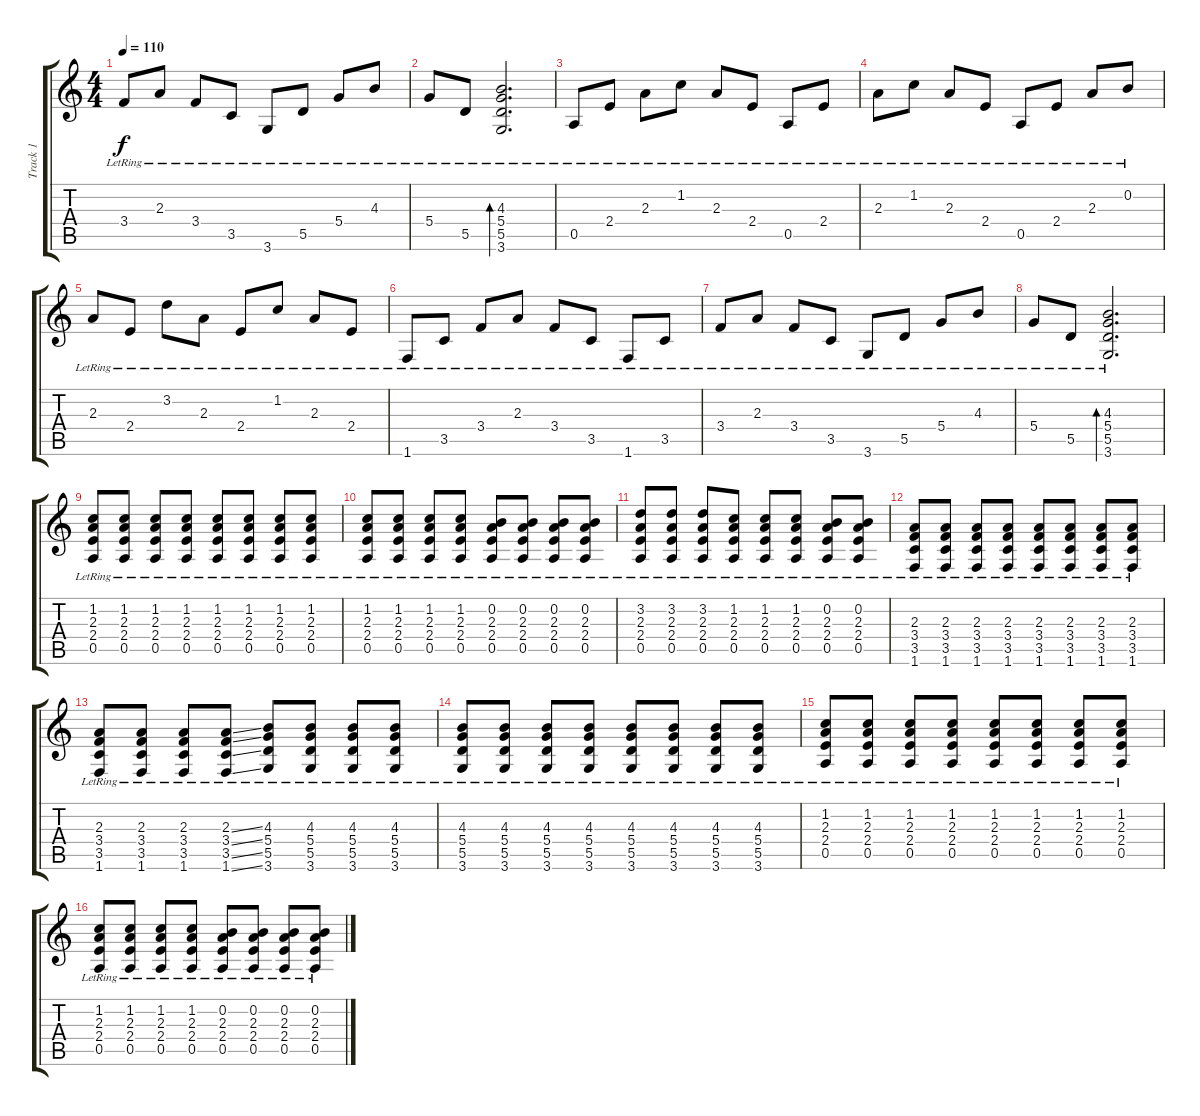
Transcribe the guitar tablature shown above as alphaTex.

\track ("Track 1" "Track 1") {instrument acousticguitarsteel}
\staff {score tabs}
\tuning (E4 B3 G3 D3 A2 E2) {hide}
\ts (4 4)
\tempo 110
\clef g2
\ks c
3.4{lr}.8{dy f} 2.3{lr}.8 3.4{lr}.8 3.5{lr}.8 3.6{lr}.8 5.5{lr}.8 5.4{lr}.8 4.3{lr}.8 |
5.4{lr}.8 5.5{lr}.8 (4.3{lr} 5.4{lr} 5.5{lr} 3.6{lr}).2{d bd 240} |
0.5{lr}.8 2.4{lr}.8 2.3{lr}.8 1.2{lr}.8 2.3{lr}.8 2.4{lr}.8 0.5{lr}.8 2.4{lr}.8 |
2.3{lr}.8 1.2{lr}.8 2.3{lr}.8 2.4{lr}.8 0.5{lr}.8 2.4{lr}.8 2.3{lr}.8 0.2{lr}.8 |
2.3{lr}.8 2.4{lr}.8 3.2{lr}.8 2.3{lr}.8 2.4{lr}.8 1.2{lr}.8 2.3{lr}.8 2.4{lr}.8 |
1.6{lr}.8 3.5{lr}.8 3.4{lr}.8 2.3{lr}.8 3.4{lr}.8 3.5{lr}.8 1.6{lr}.8 3.5{lr}.8 |
3.4{lr}.8 2.3{lr}.8 3.4{lr}.8 3.5{lr}.8 3.6{lr}.8 5.5{lr}.8 5.4{lr}.8 4.3{lr}.8 |
5.4{lr}.8 5.5{lr}.8 (4.3{lr} 5.4{lr} 5.5{lr} 3.6{lr}).2{d bd 240} |
(1.2{lr} 2.3{lr} 2.4{lr} 0.5{lr}).8{instrument distortionguitar} (1.2{lr} 2.3{lr} 2.4{lr} 0.5{lr}).8 (1.2{lr} 2.3{lr} 2.4{lr} 0.5{lr}).8 (1.2{lr} 2.3{lr} 2.4{lr} 0.5{lr}).8 (1.2{lr} 2.3{lr} 2.4{lr} 0.5{lr}).8 (1.2{lr} 2.3{lr} 2.4{lr} 0.5{lr}).8 (1.2{lr} 2.3{lr} 2.4{lr} 0.5{lr}).8 (1.2{lr} 2.3{lr} 2.4{lr} 0.5{lr}).8 |
(1.2{lr} 2.3{lr} 2.4{lr} 0.5{lr}).8{instrument distortionguitar} (1.2{lr} 2.3{lr} 2.4{lr} 0.5{lr}).8 (1.2{lr} 2.3{lr} 2.4{lr} 0.5{lr}).8 (1.2{lr} 2.3{lr} 2.4{lr} 0.5{lr}).8 (0.2{lr} 2.3{lr} 2.4{lr} 0.5{lr}).8 (0.2{lr} 2.3{lr} 2.4{lr} 0.5{lr}).8 (0.2{lr} 2.3{lr} 2.4{lr} 0.5{lr}).8 (0.2{lr} 2.3{lr} 2.4{lr} 0.5{lr}).8 |
(3.2{lr} 2.3{lr} 2.4{lr} 0.5{lr}).8{instrument distortionguitar} (3.2{lr} 2.3{lr} 2.4{lr} 0.5{lr}).8 (3.2{lr} 2.3{lr} 2.4{lr} 0.5{lr}).8 (1.2{lr} 2.3{lr} 2.4{lr} 0.5{lr}).8 (1.2{lr} 2.3{lr} 2.4{lr} 0.5{lr}).8 (1.2{lr} 2.3{lr} 2.4{lr} 0.5{lr}).8 (0.2{lr} 2.3{lr} 2.4{lr} 0.5{lr}).8 (0.2{lr} 2.3{lr} 2.4{lr} 0.5{lr}).8 |
(2.3{lr} 3.4{lr} 3.5{lr} 1.6{lr}).8 (2.3{lr} 3.4{lr} 3.5{lr} 1.6{lr}).8 (2.3{lr} 3.4{lr} 3.5{lr} 1.6{lr}).8 (2.3{lr} 3.4{lr} 3.5{lr} 1.6{lr}).8 (2.3{lr} 3.4{lr} 3.5{lr} 1.6{lr}).8 (2.3{lr} 3.4{lr} 3.5{lr} 1.6{lr}).8 (2.3{lr} 3.4{lr} 3.5{lr} 1.6{lr}).8 (2.3{lr} 3.4{lr} 3.5{lr} 1.6{lr}).8 |
(2.3{lr} 3.4{lr} 3.5{lr} 1.6{lr}).8 (2.3{lr} 3.4{lr} 3.5{lr} 1.6{lr}).8 (2.3{lr} 3.4{lr} 3.5{lr} 1.6{lr}).8 (2.3{ss lr} 3.4{ss lr} 3.5{ss lr} 1.6{ss lr}).8 (4.3{lr} 5.4{lr} 5.5{lr} 3.6{lr}).8 (4.3{lr} 5.4{lr} 5.5{lr} 3.6{lr}).8 (4.3{lr} 5.4{lr} 5.5{lr} 3.6{lr}).8 (4.3{lr} 5.4{lr} 5.5{lr} 3.6{lr}).8 |
(4.3{lr} 5.4{lr} 5.5{lr} 3.6{lr}).8 (4.3{lr} 5.4{lr} 5.5{lr} 3.6{lr}).8 (4.3{lr} 5.4{lr} 5.5{lr} 3.6{lr}).8 (4.3{lr} 5.4{lr} 5.5{lr} 3.6{lr}).8 (4.3{lr} 5.4{lr} 5.5{lr} 3.6{lr}).8 (4.3{lr} 5.4{lr} 5.5{lr} 3.6{lr}).8 (4.3{lr} 5.4{lr} 5.5{lr} 3.6{lr}).8 (4.3{lr} 5.4{lr} 5.5{lr} 3.6{lr}).8 |
(1.2{lr} 2.3{lr} 2.4{lr} 0.5{lr}).8{instrument distortionguitar} (1.2{lr} 2.3{lr} 2.4{lr} 0.5{lr}).8 (1.2{lr} 2.3{lr} 2.4{lr} 0.5{lr}).8 (1.2{lr} 2.3{lr} 2.4{lr} 0.5{lr}).8 (1.2{lr} 2.3{lr} 2.4{lr} 0.5{lr}).8 (1.2{lr} 2.3{lr} 2.4{lr} 0.5{lr}).8 (1.2{lr} 2.3{lr} 2.4{lr} 0.5{lr}).8 (1.2{lr} 2.3{lr} 2.4{lr} 0.5{lr}).8 |
(1.2{lr} 2.3{lr} 2.4{lr} 0.5{lr}).8{instrument distortionguitar} (1.2{lr} 2.3{lr} 2.4{lr} 0.5{lr}).8 (1.2{lr} 2.3{lr} 2.4{lr} 0.5{lr}).8 (1.2{lr} 2.3{lr} 2.4{lr} 0.5{lr}).8 (0.2{lr} 2.3{lr} 2.4{lr} 0.5{lr}).8 (0.2{lr} 2.3{lr} 2.4{lr} 0.5{lr}).8 (0.2{lr} 2.3{lr} 2.4{lr} 0.5{lr}).8 (0.2{lr} 2.3{lr} 2.4{lr} 0.5{lr}).8
